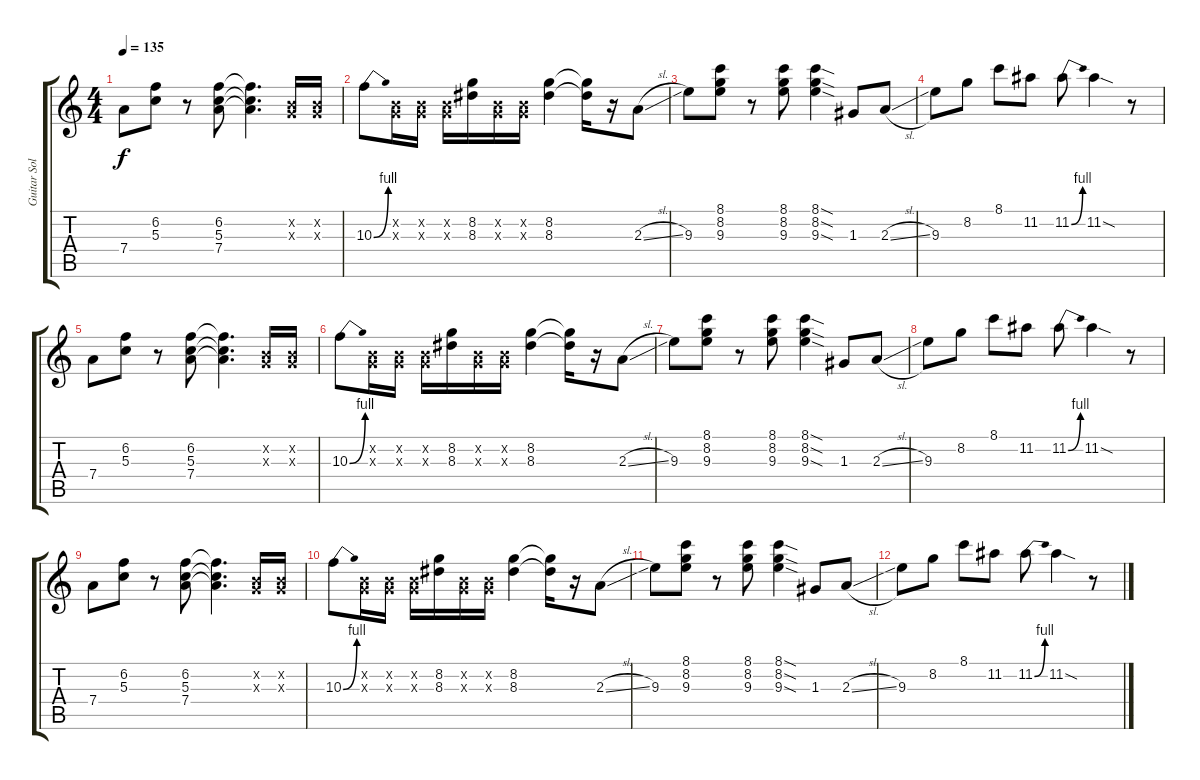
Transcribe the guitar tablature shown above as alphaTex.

\track ("Guitar Solo" "Guitar Sol") {instrument overdrivenguitar}
\staff {score tabs}
\tuning (E4 B3 G3 D3 A2 E2) {hide}
\ts (4 4)
\tempo 135
\clef g2
\ks c
7.4.8{dy f} (6.2 5.3).8 r.8 (6.2 5.3 7.4).8 (6.2{t} 5.3{t} 7.4{t}).4{d} (0.2{x} 0.3{x}).16 (0.2{x} 0.3{x}).16 |
10.3{be (bend 0 0 60 4)}.8 (0.2{x} 0.3{x}).16 (0.2{x} 0.3{x}).16 (0.2{x} 0.3{x}).16 (8.2 8.3).16 (0.2{x} 0.3{x}).16 (0.2{x} 0.3{x}).16 (8.2 8.3).4 (8.2{t} 8.3{t}).16 r.16 2.3{sl}.8 |
9.3.8 (8.1 8.2 9.3).8 r.8 (8.1 8.2 9.3).8 (8.1{sod} 8.2{sod} 9.3{sod}).4 1.3.8 2.3{sl}.8 |
9.3.8 8.2.8 8.1.8 11.2.8 11.2{be (bend 0 0 60 4)}.8 11.2{sod}.4 r.8 |
7.4.8 (6.2 5.3).8 r.8 (6.2 5.3 7.4).8 (6.2{t} 5.3{t} 7.4{t}).4{d} (0.2{x} 0.3{x}).16 (0.2{x} 0.3{x}).16 |
10.3{be (bend 0 0 60 4)}.8 (0.2{x} 0.3{x}).16 (0.2{x} 0.3{x}).16 (0.2{x} 0.3{x}).16 (8.2 8.3).16 (0.2{x} 0.3{x}).16 (0.2{x} 0.3{x}).16 (8.2 8.3).4 (8.2{t} 8.3{t}).16 r.16 2.3{sl}.8 |
9.3.8 (8.1 8.2 9.3).8 r.8 (8.1 8.2 9.3).8 (8.1{sod} 8.2{sod} 9.3{sod}).4 1.3.8 2.3{sl}.8 |
9.3.8 8.2.8 8.1.8 11.2.8 11.2{be (bend 0 0 60 4)}.8 11.2{sod}.4 r.8 |
7.4.8 (6.2 5.3).8 r.8 (6.2 5.3 7.4).8 (6.2{t} 5.3{t} 7.4{t}).4{d} (0.2{x} 0.3{x}).16 (0.2{x} 0.3{x}).16 |
10.3{be (bend 0 0 60 4)}.8 (0.2{x} 0.3{x}).16 (0.2{x} 0.3{x}).16 (0.2{x} 0.3{x}).16 (8.2 8.3).16 (0.2{x} 0.3{x}).16 (0.2{x} 0.3{x}).16 (8.2 8.3).4 (8.2{t} 8.3{t}).16 r.16 2.3{sl}.8 |
9.3.8 (8.1 8.2 9.3).8 r.8 (8.1 8.2 9.3).8 (8.1{sod} 8.2{sod} 9.3{sod}).4 1.3.8 2.3{sl}.8 |
9.3.8 8.2.8 8.1.8 11.2.8 11.2{be (bend 0 0 60 4)}.8 11.2{sod}.4 r.8
